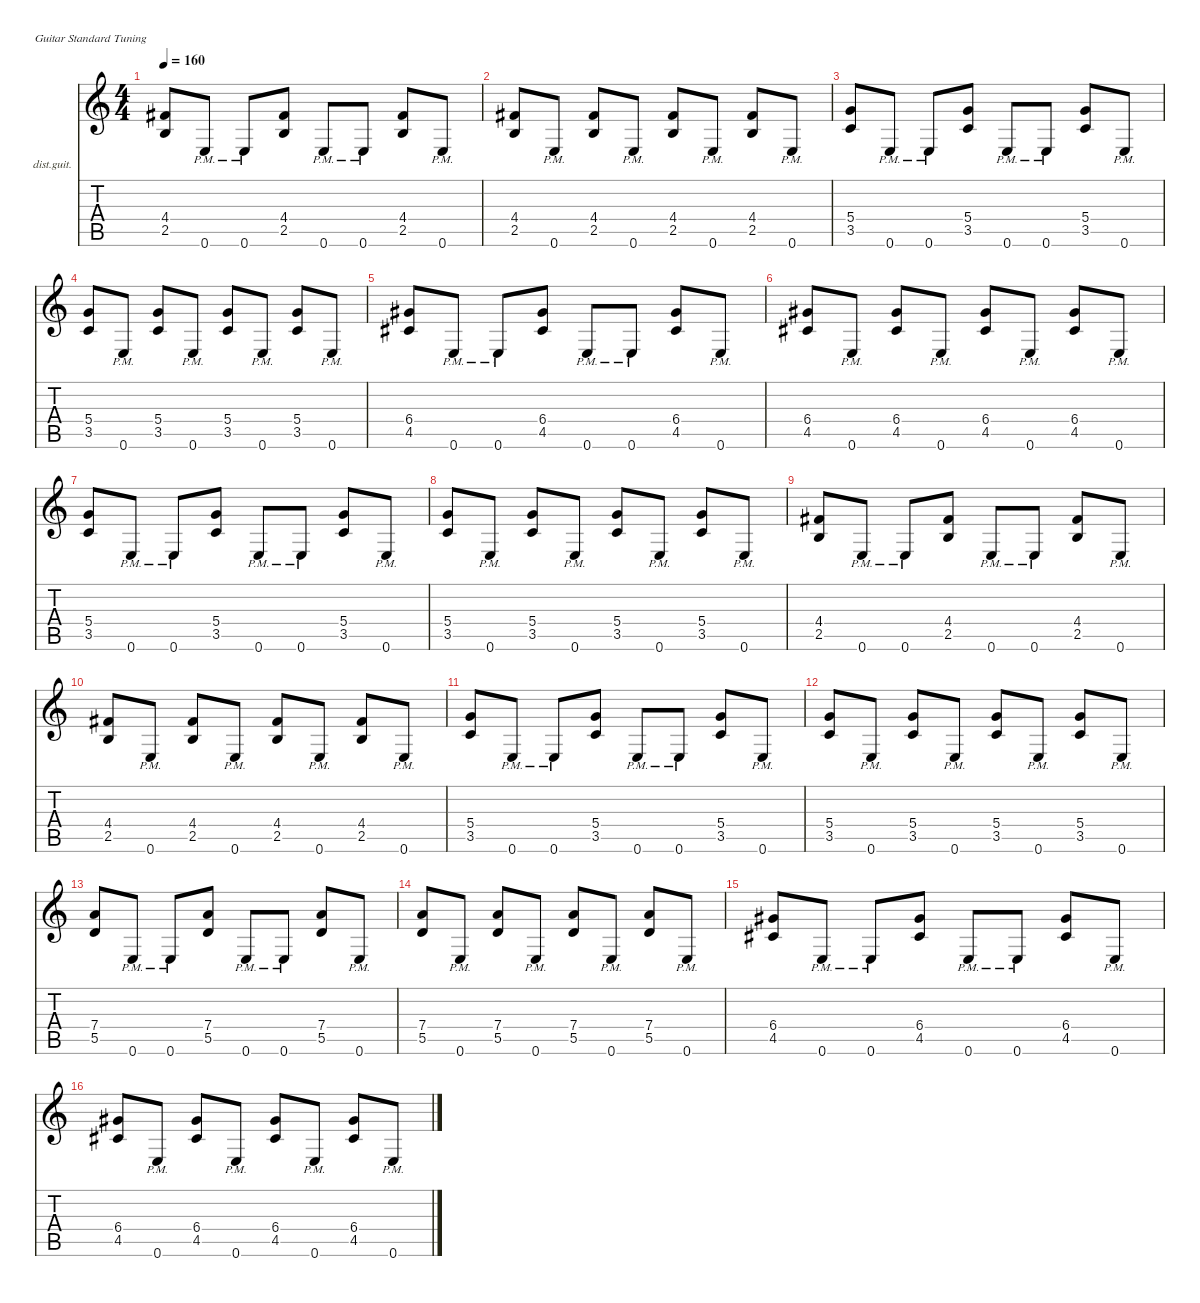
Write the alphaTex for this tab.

\defaultSystemsLayout 4
\hideDynamics
\bracketExtendMode nobrackets
\firstSystemTrackNameOrientation horizontal
\otherSystemsTrackNameOrientation horizontal
\track ("Distortion Guitar" "dist.guit.") {instrument distortionguitar}
\staff {score tabs}
\tuning (E4 B3 G3 D3 A2 E2)
\ts (4 4)
\tempo 160
\clef g2
\ks c
(2.5 4.4{acc #}).8{dy mf instrument distortionguitar} 0.6{pm}.8 0.6{pm}.8 (2.5 4.4{acc #}).8 0.6{pm}.8 0.6{pm}.8 (2.5 4.4{acc #}).8 0.6{pm}.8 |
(2.5 4.4{acc #}).8 0.6{pm}.8 (2.5 4.4{acc #}).8 0.6{pm}.8 (2.5 4.4{acc #}).8 0.6{pm}.8 (2.5 4.4{acc #}).8 0.6{pm}.8 |
(3.5 5.4).8 0.6{pm}.8 0.6{pm}.8 (3.5 5.4).8 0.6{pm}.8 0.6{pm}.8 (3.5 5.4).8 0.6{pm}.8 |
(3.5 5.4).8 0.6{pm}.8 (3.5 5.4).8 0.6{pm}.8 (3.5 5.4).8 0.6{pm}.8 (3.5 5.4).8 0.6{pm}.8 |
(4.5{acc #} 6.4{acc #}).8 0.6{pm}.8 0.6{pm}.8 (4.5{acc #} 6.4{acc #}).8 0.6{pm}.8 0.6{pm}.8 (4.5{acc #} 6.4{acc #}).8 0.6{pm}.8 |
(4.5{acc #} 6.4{acc #}).8 0.6{pm}.8 (4.5{acc #} 6.4{acc #}).8 0.6{pm}.8 (4.5{acc #} 6.4{acc #}).8 0.6{pm}.8 (4.5{acc #} 6.4{acc #}).8 0.6{pm}.8 |
(3.5 5.4).8 0.6{pm}.8 0.6{pm}.8 (3.5 5.4).8 0.6{pm}.8 0.6{pm}.8 (3.5 5.4).8 0.6{pm}.8 |
(3.5 5.4).8 0.6{pm}.8 (3.5 5.4).8 0.6{pm}.8 (3.5 5.4).8 0.6{pm}.8 (3.5 5.4).8 0.6{pm}.8 |
(2.5 4.4{acc #}).8 0.6{pm}.8 0.6{pm}.8 (2.5 4.4{acc #}).8 0.6{pm}.8 0.6{pm}.8 (2.5 4.4{acc #}).8 0.6{pm}.8 |
(2.5 4.4{acc #}).8 0.6{pm}.8 (2.5 4.4{acc #}).8 0.6{pm}.8 (2.5 4.4{acc #}).8 0.6{pm}.8 (2.5 4.4{acc #}).8 0.6{pm}.8 |
(3.5 5.4).8 0.6{pm}.8 0.6{pm}.8 (3.5 5.4).8 0.6{pm}.8 0.6{pm}.8 (3.5 5.4).8 0.6{pm}.8 |
(3.5 5.4).8 0.6{pm}.8 (3.5 5.4).8 0.6{pm}.8 (3.5 5.4).8 0.6{pm}.8 (3.5 5.4).8 0.6{pm}.8 |
(5.5 7.4).8 0.6{pm}.8 0.6{pm}.8 (5.5 7.4).8 0.6{pm}.8 0.6{pm}.8 (5.5 7.4).8 0.6{pm}.8 |
(5.5 7.4).8 0.6{pm}.8 (5.5 7.4).8 0.6{pm}.8 (5.5 7.4).8 0.6{pm}.8 (5.5 7.4).8 0.6{pm}.8 |
(4.5{acc #} 6.4{acc #}).8 0.6{pm}.8 0.6{pm}.8 (4.5{acc #} 6.4{acc #}).8 0.6{pm}.8 0.6{pm}.8 (4.5{acc #} 6.4{acc #}).8 0.6{pm}.8 |
(4.5{acc #} 6.4{acc #}).8 0.6{pm}.8 (4.5{acc #} 6.4{acc #}).8 0.6{pm}.8 (4.5{acc #} 6.4{acc #}).8 0.6{pm}.8 (4.5{acc #} 6.4{acc #}).8 0.6{pm}.8
